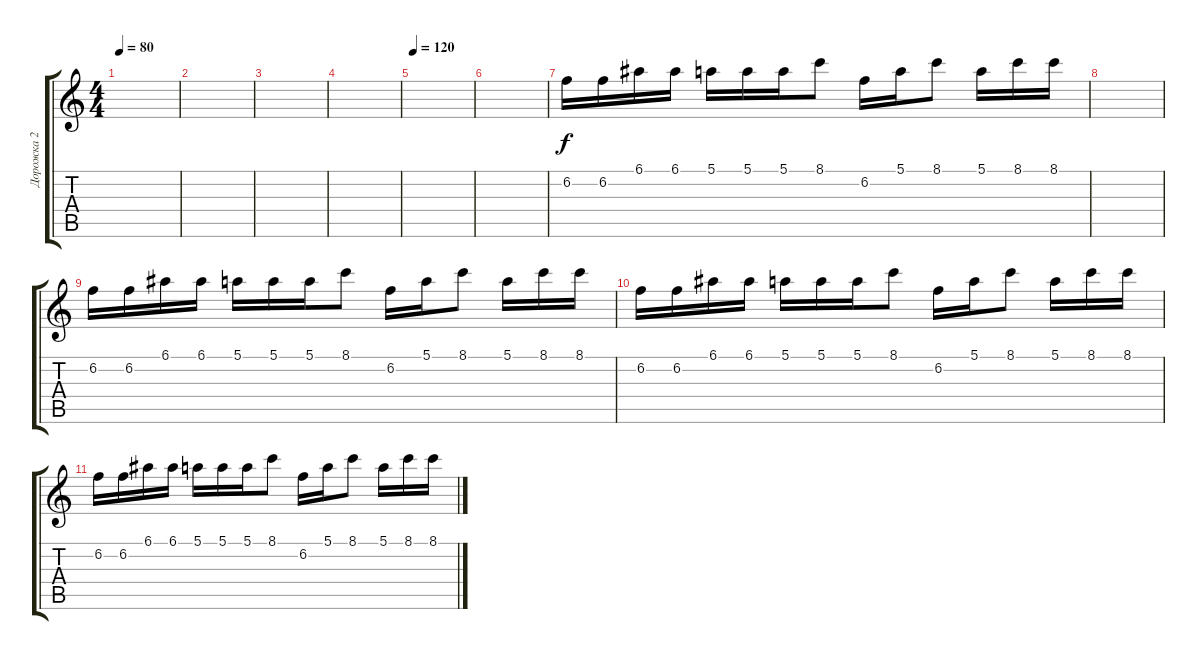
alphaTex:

\track ("Дорожка 2" "Дорожка 2") {instrument electricguitarjazz}
\staff {score tabs}
\tuning (E4 B3 G3 D3 A2 E2) {hide}
\ts (4 4)
\tempo 80
\clef g2
\ks c
|
|
|
|
\tempo 120
|
|
6.2.16{volume 13 instrument overdrivenguitar} 6.2.16 6.1.16 6.1.16 5.1.16 5.1.16 5.1.16 8.1.8 6.2.16 5.1.16 8.1.8 5.1.16 8.1.16 8.1.16 |
|
6.2.16{volume 13 instrument overdrivenguitar} 6.2.16 6.1.16 6.1.16 5.1.16 5.1.16 5.1.16 8.1.8 6.2.16 5.1.16 8.1.8 5.1.16 8.1.16 8.1.16 |
6.2.16{volume 13 instrument overdrivenguitar} 6.2.16 6.1.16 6.1.16 5.1.16 5.1.16 5.1.16 8.1.8 6.2.16 5.1.16 8.1.8 5.1.16 8.1.16 8.1.16 |
6.2.16{volume 13 instrument overdrivenguitar} 6.2.16 6.1.16 6.1.16 5.1.16 5.1.16 5.1.16 8.1.8 6.2.16 5.1.16 8.1.8 5.1.16 8.1.16 8.1.16
